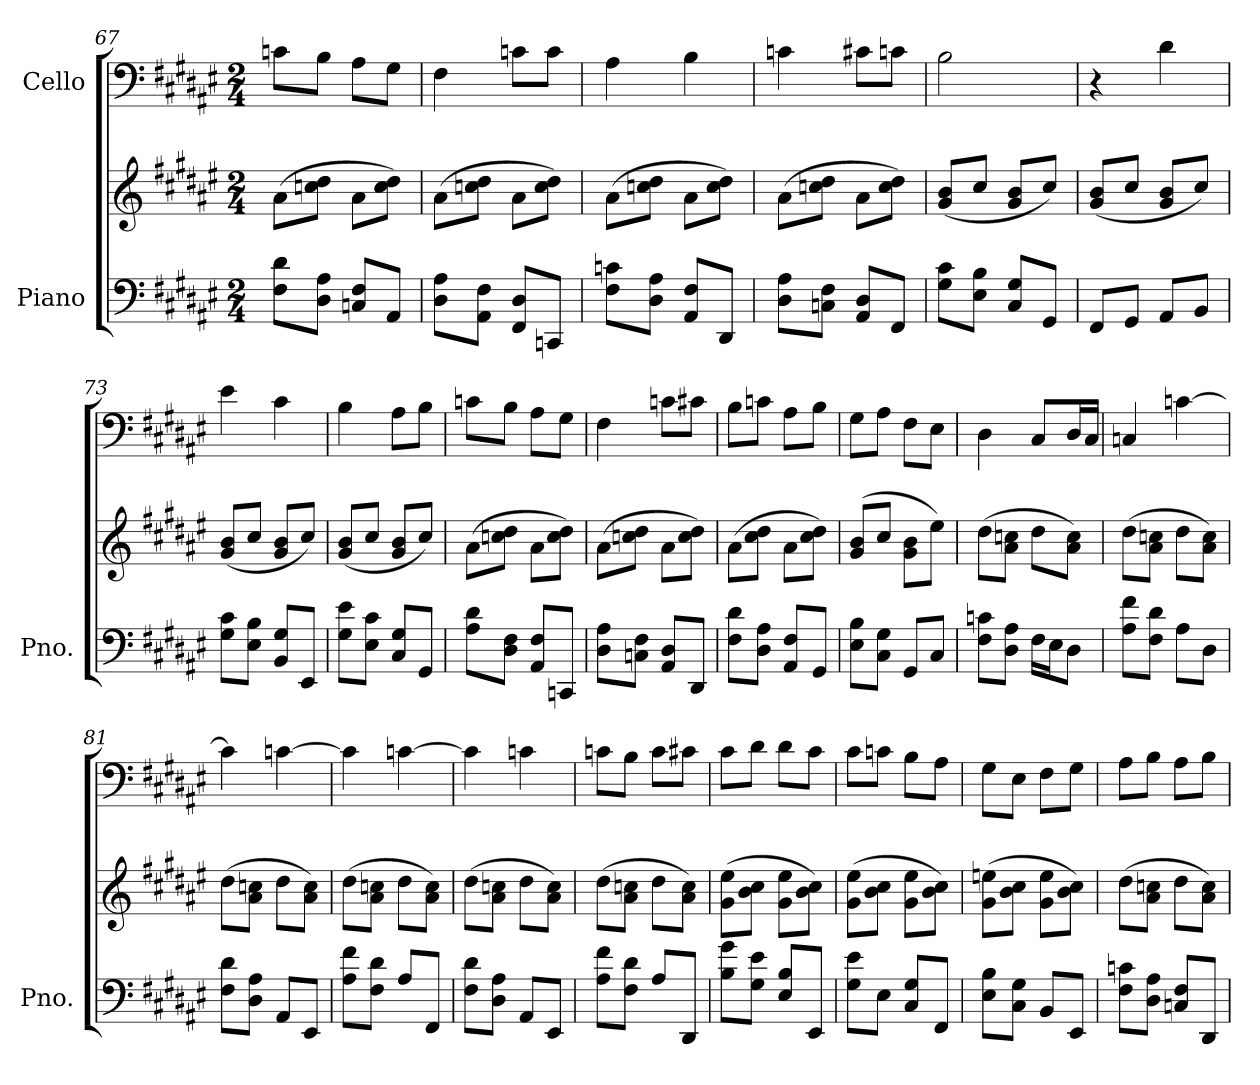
**kern	**kern	**kern
*part2	*part2	*part1
*staff3	*staff2	*staff1
*I"Piano	*	*I"Cello
*I'Pno.	*	*
*clefF4	*clefG2	*clefF4
*k[f#c#g#d#a#e#]	*k[f#c#g#d#a#e#]	*k[f#c#g#d#a#e#]
*M2/4	*M2/4	*M2/4
=67	=67	=67
8F# 8d#L	(8a#L	8cnL
8D# 8A#J	8ccn 8dd#J	8BJ
8Cn 8F#L	8a#L	8A#L
8AA#J	8cc 8dd#J)	8G#J
=68	=68	=68
8D# 8A#L	(8a#L	4F#
8AA# 8F#J	8ccn 8dd#J	.
8FF# 8D#L	8a#L	8cnL
8CCnJ	8cc 8dd#J)	8cJ
=69	=69	=69
8F# 8cnL	(8a#L	4A#
8D# 8A#J	8ccn 8dd#J	.
8AA# 8F#L	8a#L	4B
8DD#J	8cc 8dd#J)	.
=70	=70	=70
8D# 8A#L	(8a#L	4cn
8Cn 8F#J	8ccn 8dd#J	.
8AA# 8D#L	8a#L	8c#XL
8FF#J	8cc 8dd#J)	8cnJ
=71	=71	=71
8G# 8c#L	(8g# 8bL	2B
8E# 8BJ	8cc#J	.
8C# 8G#L	8g# 8bL	.
8GG#J	8cc#J)	.
=72	=72	=72
8FF#L	(8g# 8bL	4r
8GG#J	8cc#J	.
8AA#L	8g# 8bL	4d#
8BBJ	8cc#J)	.
=73	=73	=73
8G# 8c#L	(8g# 8bL	4e#
8E# 8BJ	8cc#J	.
8BB 8G#L	8b 8g#L	4c#
8EE#J	8cc#J)	.
=74	=74	=74
8G# 8e#L	(8g# 8bL	4B
8E# 8c#J	8cc#J	.
8C# 8G#L	8g# 8bL	8A#L
8GG#J	8cc#J)	8BJ
=75	=75	=75
8A# 8d#L	(8a#L	8cnL
8D# 8F#J	8ccn 8dd#J	8BJ
8AA# 8F#L	8a#L	8A#L
8CCnJ	8cc 8dd#J)	8G#J
=76	=76	=76
8D# 8A#L	(8a#L	4F#
8Cn 8F#J	8ccn 8dd#J	.
8AA# 8D#L	8a#L	8cnL
8DD#J	8cc 8dd#J)	8c#XJ
=77	=77	=77
8F# 8d#L	(8a#L	8BL
8D# 8A#J	8cc# 8dd#J	8cnJ
8AA# 8F#L	8a#L	8A#L
8GG#J	8cc# 8dd#J)	8BJ
=78	=78	=78
8E# 8BL	(8g# 8bL	8G#L
8C# 8G#J	8cc#J	8A#J
8GG#L	8g# 8bL	8F#L
8C#J	8ee#J)	8E#J
=79	=79	=79
8F# 8cnL	(8dd#L	4D#
8D# 8A#J	8a# 8ccnJ	.
16F#LL	8dd#L	8C#L
16E#J	.	.
8D#J	8cc 8a#J)	16D#L
.	.	16C#JJ
=80	=80	=80
8A# 8f#L	(8dd#L	4Cn
8F# 8d#J	8ccn 8a#J	.
8A#L	8dd#L	[4cn
8D#J	8cc 8a#J)	.
=81	=81	=81
8F# 8d#L	(8dd#L	4c]
8D# 8A#J	8ccn 8a#J	.
8AA#L	8dd#L	[4cn
8EE#J	8cc 8a#J)	.
=82	=82	=82
8A# 8f#L	(8dd#L	4c]
8F# 8d#J	8ccn 8a#J	.
8A#L	8dd#L	[4cn
8FF#J	8cc 8a#J)	.
=83	=83	=83
8F# 8d#L	(8dd#L	4c]
8D# 8A#J	8ccn 8a#J	.
8AA#L	8dd#L	4cn
8EE#J	8cc 8a#J)	.
=84	=84	=84
8A# 8f#L	(8dd#L	8cnL
8F# 8d#J	8ccn 8a#J	8BJ
8A#L	8dd#L	8cL
8DD#J	8cc 8a#J)	8c#XJ
=85	=85	=85
8B 8g#L	(8g# 8ee#L	8c#L
8G# 8e#J	8b 8cc#J	8d#J
8E# 8BL	8g# 8ee#L	8d#L
8EE#J	8b 8cc#J)	8c#J
=86	=86	=86
8G# 8e#L	(8g# 8ee#L	8c#L
8E#J	8b 8cc#J	8cnJ
8C# 8G#L	8g# 8ee#L	8BL
8FF#J	8b 8cc#J)	8A#J
=87	=87	=87
8E# 8BL	(8g# 8eenL	8G#L
8C# 8G#J	8b 8cc#J	8E#J
8BBL	8g# 8eeL	8F#L
8EE#J	8b 8cc#J)	8G#J
=88	=88	=88
8F# 8cnL	(8dd#L	8A#L
8D# 8A#J	8ccn 8a#J	8BJ
8Cn 8F#L	8dd#L	8A#L
8DD#J	8a# 8ccJ)	8BJ
=	=	=
*-	*-	*-
